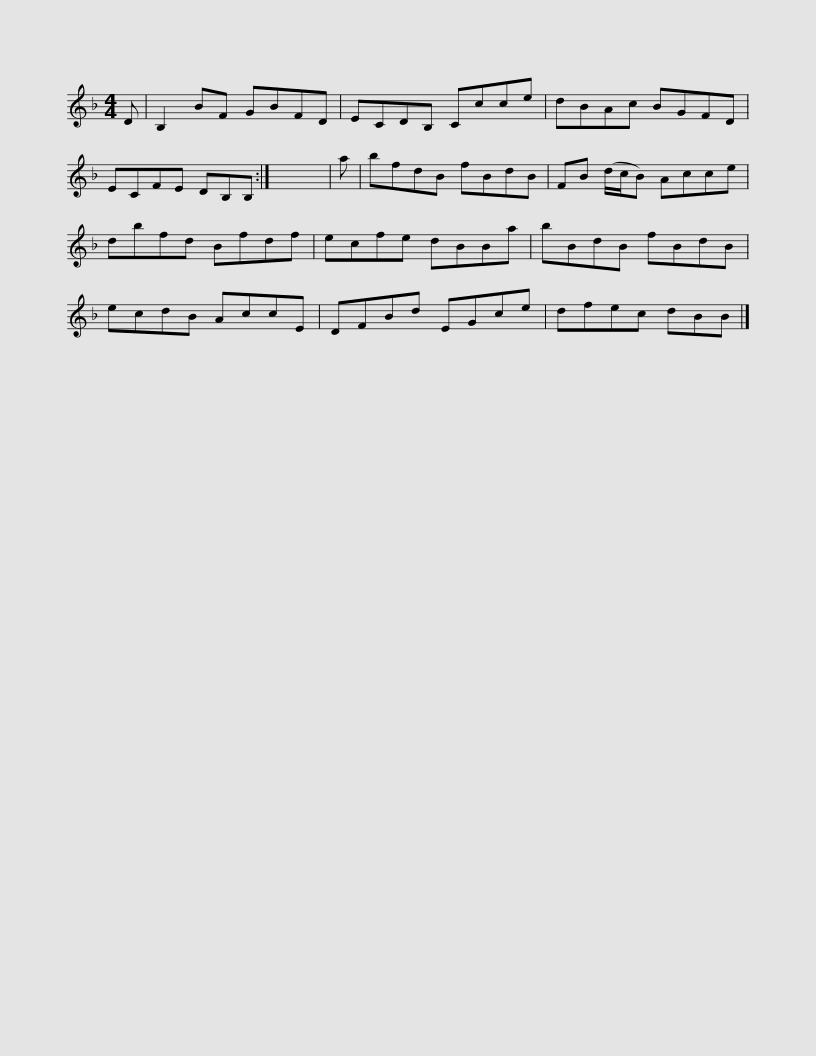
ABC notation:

X:1
L:1/8
M:4/4
I:linebreak $
K:Dmin
V:1 treble
V:1
 D | B,2 BF GBFD | ECDB, Ccce | dBAc BGFD | ECFE DB,B, :| %5
 x8 | a |$ bfdB fBdB | FB (d/c/B) Acce | dbfd Bfdf | %10
 ecfe dBBa | bBdB fBdB |$ ecdB AccE | DFBd EGce | dfec dBB |] %15
